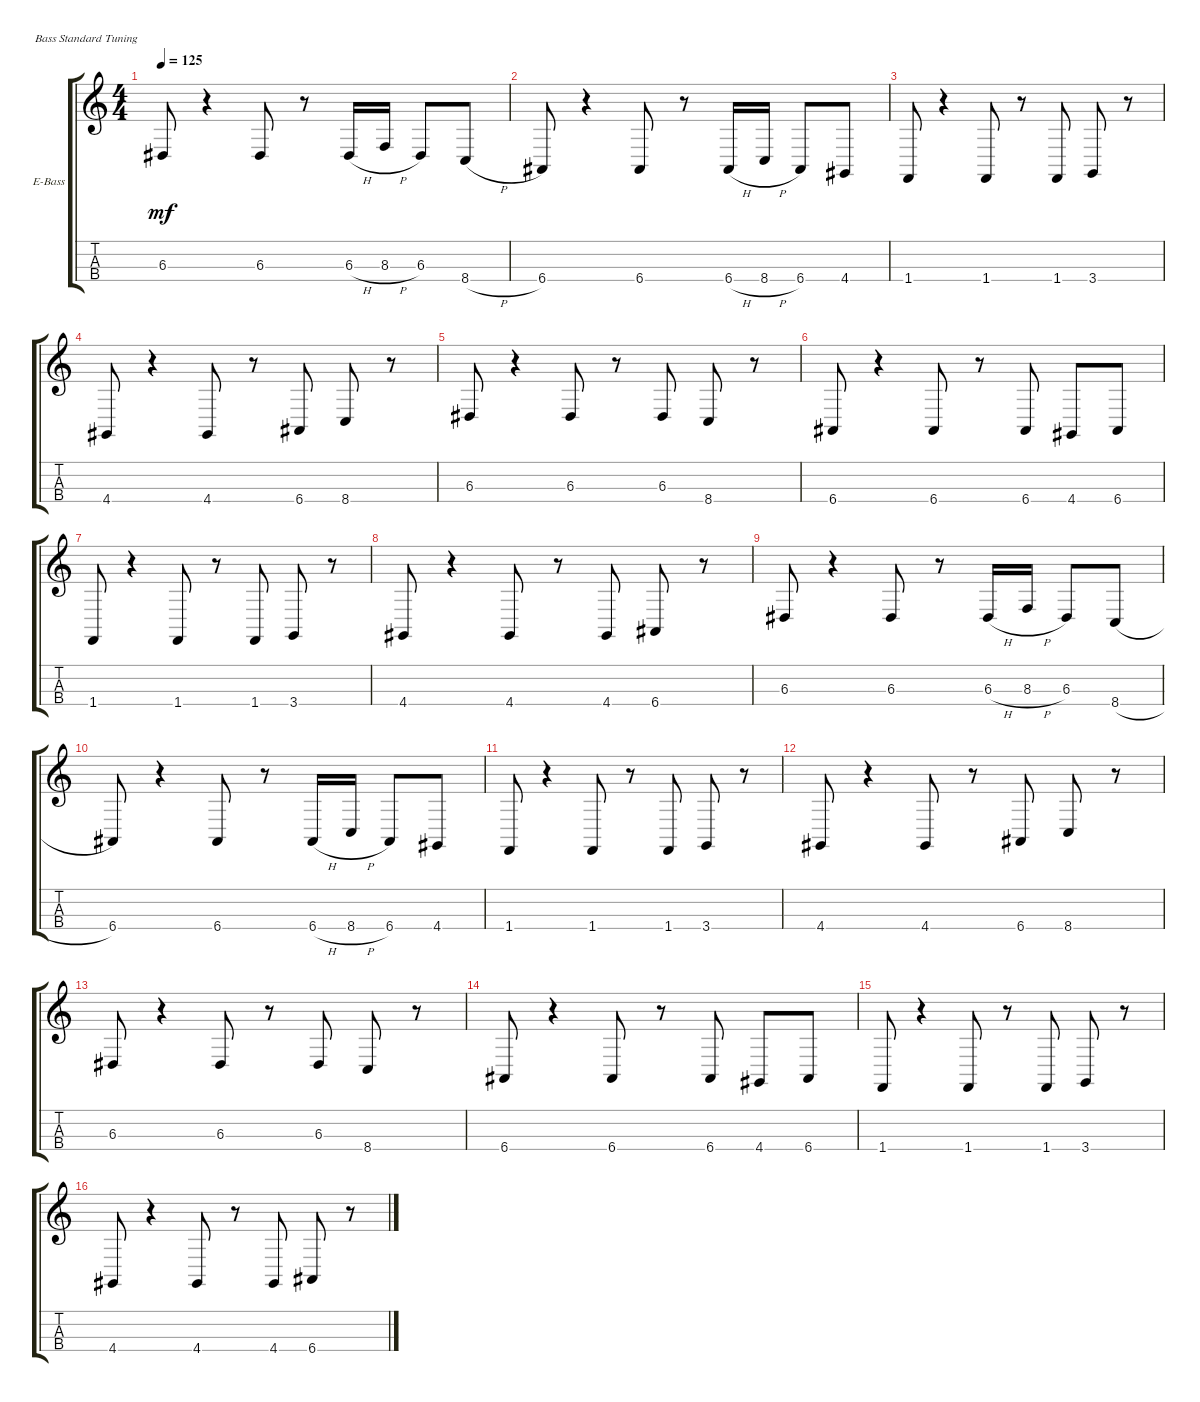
\defaultSystemsLayout 4
\bracketExtendMode groupsimilarinstruments
\firstSystemTrackNameOrientation horizontal
\otherSystemsTrackNameOrientation horizontal
\track ("Electric Bass" "E-Bass") {instrument electricbassfinger}
\staff {score tabs}
\tuning (G2 D2 A1 E1)
\ts (4 4)
\tempo 125
\clef g2
\scale
0.333333
\ks c
6.3.8{dy mf} r.4 6.3.8 r.8 6.3{h}.16 8.3{h}.16 6.3.8 8.4{h}.8 |
\scale
0.333333 6.4.8 r.4 6.4.8 r.8 6.4{h}.16 8.4{h}.16 6.4.8 4.4.8 |
\scale
0.333333 1.4.8 r.4 1.4.8 r.8 1.4.8 3.4.8 r.8 |
\scale
0.333333 4.4.8 r.4 4.4.8 r.8 6.4.8 8.4.8 r.8 |
\scale
0.333333 6.3.8 r.4 6.3.8 r.8 6.3.8 8.4.8 r.8 |
\scale
0.333333 6.4.8 r.4 6.4.8 r.8 6.4.8 4.4.8 6.4.8 |
\scale
0.333333 1.4.8 r.4 1.4.8 r.8 1.4.8 3.4.8 r.8 |
\scale
0.333333 4.4.8 r.4 4.4.8 r.8 4.4.8 6.4.8 r.8 |
6.3.8 r.4 6.3.8 r.8 6.3{h}.16 8.3{h}.16 6.3.8 8.4{h}.8 |
6.4.8 r.4 6.4.8 r.8 6.4{h}.16 8.4{h}.16 6.4.8 4.4.8 |
1.4.8 r.4 1.4.8 r.8 1.4.8 3.4.8 r.8 |
4.4.8 r.4 4.4.8 r.8 6.4.8 8.4.8 r.8 |
6.3.8 r.4 6.3.8 r.8 6.3.8 8.4.8 r.8 |
6.4.8 r.4 6.4.8 r.8 6.4.8 4.4.8 6.4.8 |
1.4.8 r.4 1.4.8 r.8 1.4.8 3.4.8 r.8 |
4.4.8 r.4 4.4.8 r.8 4.4.8 6.4.8 r.8
